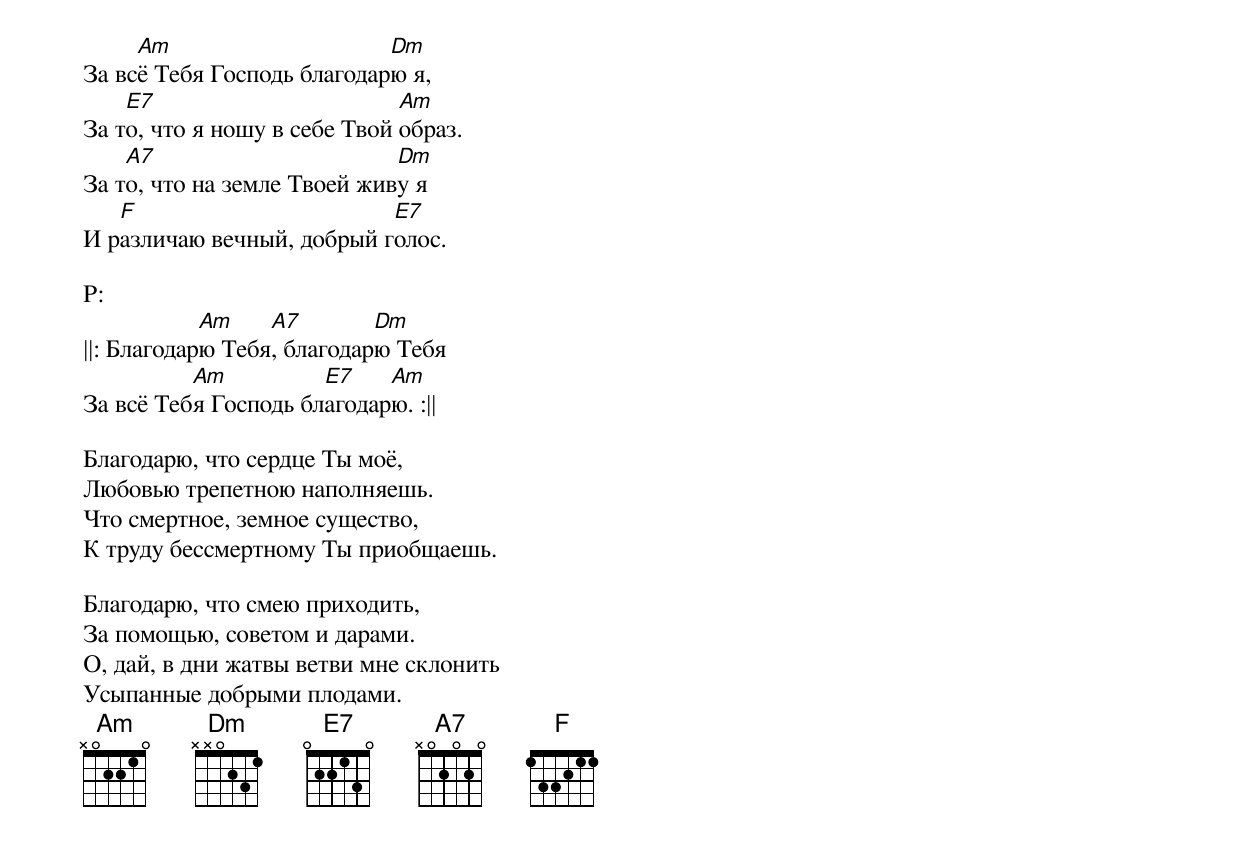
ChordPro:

За вс[Am]ё Тебя Господь благодар[Dm]ю я,
За т[E7]о, что я ношу в себе Твой [Am]образ.
За т[A7]о, что на земле Твоей жив[Dm]у я
И р[F]азличаю вечный, добрый г[E7]олос.

P:
||: Благодар[Am]ю Тебя[A7], благодар[Dm]ю Тебя
За всё Теб[Am]я Господь бл[E7]агодар[Am]ю. :||

Благодарю, что сердце Ты моё,
Любовью трепетною наполняешь.
Что смертное, земное существо,
К труду бессмертному Ты приобщаешь.

Благодарю, что смею приходить,
За помощью, советом и дарами.
О, дай, в дни жатвы ветви мне склонить
Усыпанные добрыми плодами.
